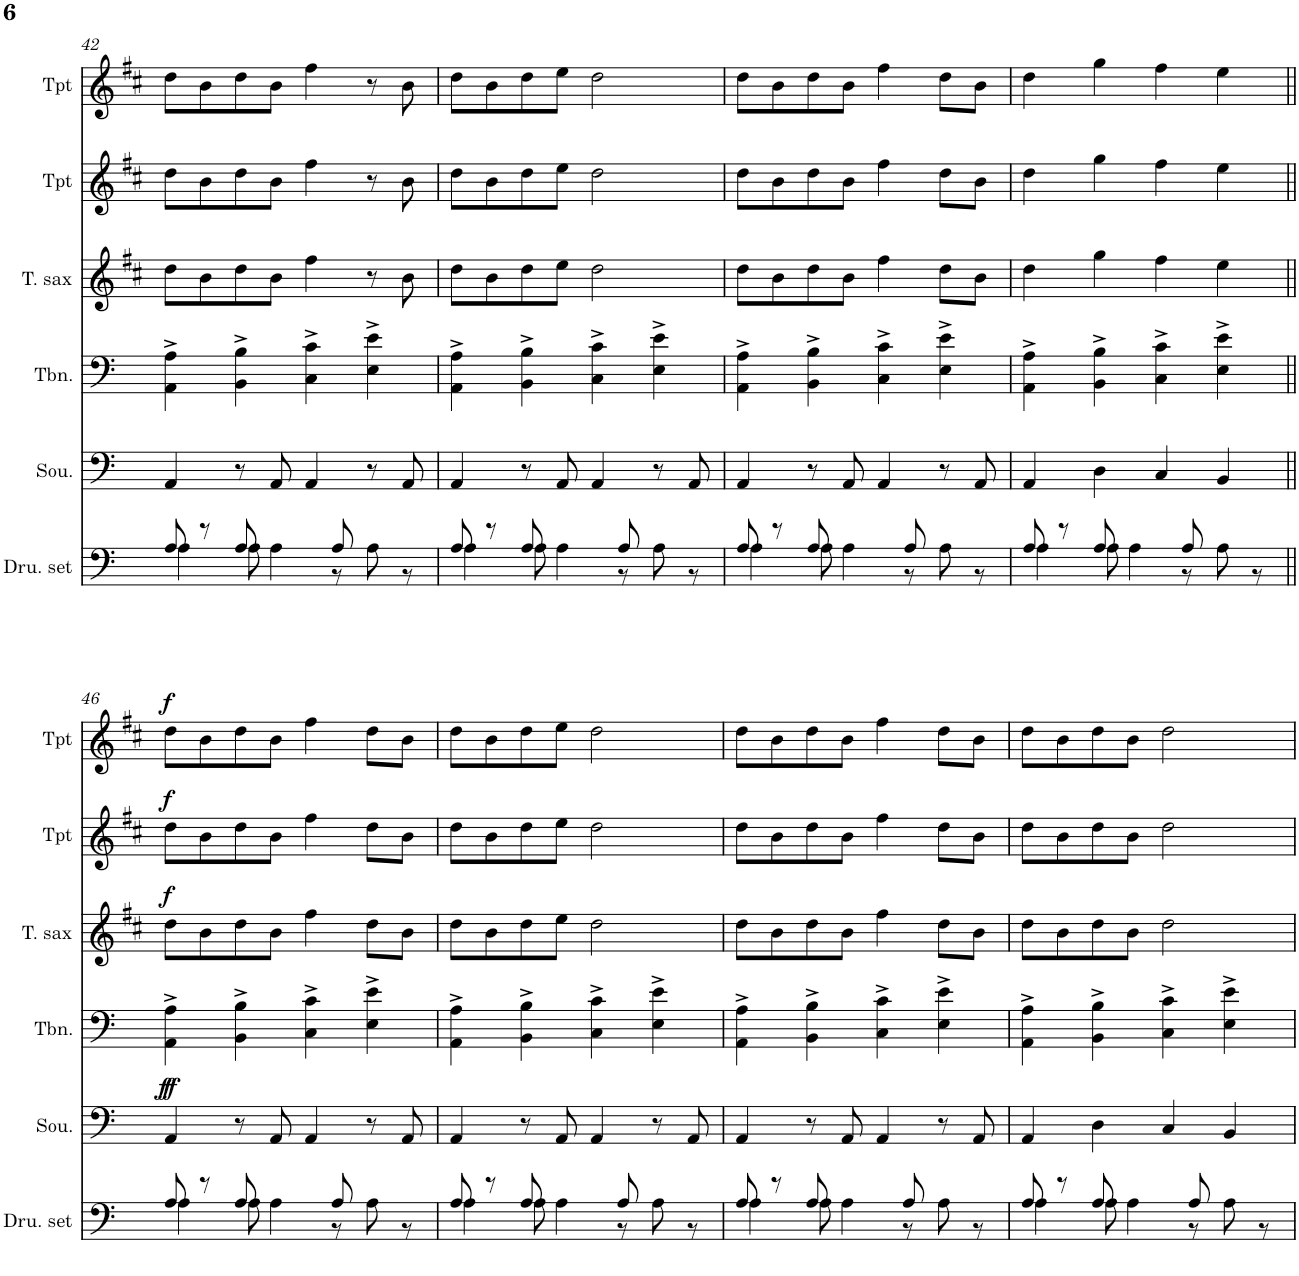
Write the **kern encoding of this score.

**kern	**kern	**dynam	**kern	**kern	**dynam	**kern	**dynam	**kern	**dynam
*part6	*part5	*part5	*part4	*part3	*part3	*part2	*part2	*part1	*part1
*staff6	*staff5	*staff5	*staff4	*staff3	*staff3	*staff2	*staff2	*staff1	*staff1
*I"Drum set	*I"Sousaphone	*	*I"Trombone	*I"Tenor sax	*	*I"Trumpet in bb	*	*I"Trumpet in bb	*
*I'Dru. set	*I'Sou.	*	*I'Tbn.	*I'T. sax	*	*I'Tpt	*	*I'Tpt	*
!!LO:PB:g=z
*clefF4	*clefF4	*	*clefF4	*clefG2	*	*clefG2	*	*clefG2	*
*	*	*	*	*Trd7c14	*	*Trd0c2	*	*Trd0c2	*
*k[]	*k[]	*	*k[]	*k[f#c#]	*	*k[f#c#]	*	*k[f#c#]	*
*M4/4	*M4/4	*	*M4/4	*M4/4	*	*M4/4	*	*M4/4	*
=42	=42	=42	=42	=42	=42	=42	=42	=42	=42
*^	*	*	*	*	*	*	*	*	*
8RA/	4RA\	4AA/	.	4AA\^ 4A\^	8dd\L	.	8dd\L	.	8dd\L	.
8r	.	.	.	.	8b\	.	8b\	.	8b\	.
8RA/	8RA\	8r	.	4BB\^ 4B\^	8dd\	.	8dd\	.	8dd\	.
4ryy	4RA\	8AA/	.	.	8b\J	.	8b\J	.	8b\J	.
.	.	4AA/	.	4C\^ 4c\^	4ff#\	.	4ff#\	.	4ff#\	.
8RA/	8r	.	.	.	.	.	.	.	.	.
4ryy	8RA\	8r	.	4E\^ 4e\^	8r	.	8r	.	8r	.
.	8r	8AA/	.	.	8b\	.	8b\	.	8b\	.
=43	=43	=43	=43	=43	=43	=43	=43	=43	=43	=43
8RA/	4RA\	4AA/	.	4AA\^ 4A\^	8dd\L	.	8dd\L	.	8dd\L	.
8r	.	.	.	.	8b\	.	8b\	.	8b\	.
8RA/	8RA\	8r	.	4BB\^ 4B\^	8dd\	.	8dd\	.	8dd\	.
4ryy	4RA\	8AA/	.	.	8ee\J	.	8ee\J	.	8ee\J	.
.	.	4AA/	.	4C\^ 4c\^	2dd\	.	2dd\	.	2dd\	.
8RA/	8r	.	.	.	.	.	.	.	.	.
4ryy	8RA\	8r	.	4E\^ 4e\^	.	.	.	.	.	.
.	8r	8AA/	.	.	.	.	.	.	.	.
=44	=44	=44	=44	=44	=44	=44	=44	=44	=44	=44
8RA/	4RA\	4AA/	.	4AA\^ 4A\^	8dd\L	.	8dd\L	.	8dd\L	.
8r	.	.	.	.	8b\	.	8b\	.	8b\	.
8RA/	8RA\	8r	.	4BB\^ 4B\^	8dd\	.	8dd\	.	8dd\	.
4ryy	4RA\	8AA/	.	.	8b\J	.	8b\J	.	8b\J	.
.	.	4AA/	.	4C\^ 4c\^	4ff#\	.	4ff#\	.	4ff#\	.
8RA/	8r	.	.	.	.	.	.	.	.	.
4ryy	8RA\	8r	.	4E\^ 4e\^	8dd\L	.	8dd\L	.	8dd\L	.
.	8r	8AA/	.	.	8b\J	.	8b\J	.	8b\J	.
=45	=45	=45	=45	=45	=45	=45	=45	=45	=45	=45
8RA/	4RA\	4AA/	.	4AA\^ 4A\^	4dd\	.	4dd\	.	4dd\	.
8r	.	.	.	.	.	.	.	.	.	.
8RA/	8RA\	4D\	.	4BB\^ 4B\^	4gg\	.	4gg\	.	4gg\	.
4ryy	4RA\	.	.	.	.	.	.	.	.	.
.	.	4C/	.	4C\^ 4c\^	4ff#\	.	4ff#\	.	4ff#\	.
8RA/	8r	.	.	.	.	.	.	.	.	.
4ryy	8RA\	4BB/	.	4E\^ 4e\^	4ee\	.	4ee\	.	4ee\	.
.	8r	.	.	.	.	.	.	.	.	.
!!LO:LB:g=z
=46||	=46||	=46||	=46||	=46||	=46||	=46||	=46||	=46||	=46||	=46||
!	!	!	!LO:DY:a	!	!	!	!	!	!	!
!	!	!	!LO:DY:n=1:a	!	!	!LO:DY:a	!	!LO:DY:a	!	!LO:DY:a
8RA/	4RA\	4AA/	f ff	4AA\^ 4A\^	8dd\L	f	8dd\L	f	8dd\L	f
8r	.	.	.	.	8b\	.	8b\	.	8b\	.
8RA/	8RA\	8r	.	4BB\^ 4B\^	8dd\	.	8dd\	.	8dd\	.
4ryy	4RA\	8AA/	.	.	8b\J	.	8b\J	.	8b\J	.
.	.	4AA/	.	4C\^ 4c\^	4ff#\	.	4ff#\	.	4ff#\	.
8RA/	8r	.	.	.	.	.	.	.	.	.
4ryy	8RA\	8r	.	4E\^ 4e\^	8dd\L	.	8dd\L	.	8dd\L	.
.	8r	8AA/	.	.	8b\J	.	8b\J	.	8b\J	.
=47	=47	=47	=47	=47	=47	=47	=47	=47	=47	=47
8RA/	4RA\	4AA/	.	4AA\^ 4A\^	8dd\L	.	8dd\L	.	8dd\L	.
8r	.	.	.	.	8b\	.	8b\	.	8b\	.
8RA/	8RA\	8r	.	4BB\^ 4B\^	8dd\	.	8dd\	.	8dd\	.
4ryy	4RA\	8AA/	.	.	8ee\J	.	8ee\J	.	8ee\J	.
.	.	4AA/	.	4C\^ 4c\^	2dd\	.	2dd\	.	2dd\	.
8RA/	8r	.	.	.	.	.	.	.	.	.
4ryy	8RA\	8r	.	4E\^ 4e\^	.	.	.	.	.	.
.	8r	8AA/	.	.	.	.	.	.	.	.
=48	=48	=48	=48	=48	=48	=48	=48	=48	=48	=48
8RA/	4RA\	4AA/	.	4AA\^ 4A\^	8dd\L	.	8dd\L	.	8dd\L	.
8r	.	.	.	.	8b\	.	8b\	.	8b\	.
8RA/	8RA\	8r	.	4BB\^ 4B\^	8dd\	.	8dd\	.	8dd\	.
4ryy	4RA\	8AA/	.	.	8b\J	.	8b\J	.	8b\J	.
.	.	4AA/	.	4C\^ 4c\^	4ff#\	.	4ff#\	.	4ff#\	.
8RA/	8r	.	.	.	.	.	.	.	.	.
4ryy	8RA\	8r	.	4E\^ 4e\^	8dd\L	.	8dd\L	.	8dd\L	.
.	8r	8AA/	.	.	8b\J	.	8b\J	.	8b\J	.
=49	=49	=49	=49	=49	=49	=49	=49	=49	=49	=49
8RA/	4RA\	4AA/	.	4AA\^ 4A\^	8dd\L	.	8dd\L	.	8dd\L	.
8r	.	.	.	.	8b\	.	8b\	.	8b\	.
8RA/	8RA\	4D\	.	4BB\^ 4B\^	8dd\	.	8dd\	.	8dd\	.
4ryy	4RA\	.	.	.	8b\J	.	8b\J	.	8b\J	.
.	.	4C/	.	4C\^ 4c\^	2dd\	.	2dd\	.	2dd\	.
8RA/	8r	.	.	.	.	.	.	.	.	.
4ryy	8RA\	4BB/	.	4E\^ 4e\^	.	.	.	.	.	.
.	8r	.	.	.	.	.	.	.	.	.
*v	*v	*	*	*	*	*	*	*	*	*
=	=	=	=	=	=	=	=	=	=
*-	*-	*-	*-	*-	*-	*-	*-	*-	*-
